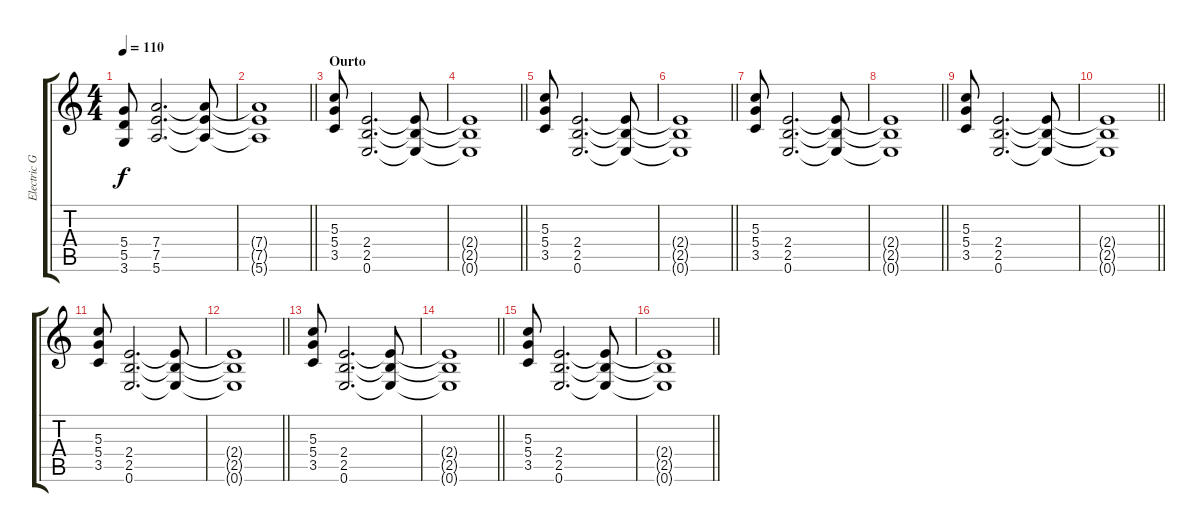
\track ("Electric Guitar " "Electric G") {instrument overdrivenguitar}
\staff {score tabs}
\tuning (E4 B3 G3 D3 A2 E2) {hide}
\ts (4 4)
\tempo 110
\clef g2
\ks c
(5.4 5.5 3.6).8{dy f} (7.4 7.5 5.6).2{d} (7.4{t} 7.5{t} 5.6{t}).8 |
\barLineRight lightlight
(7.4{t} 7.5{t} 5.6{t}).1 |
\section ("" "Ourto")
(5.3 5.4 3.5).8 (2.4 2.5 0.6).2{d} (2.4{t} 2.5{t} 0.6{t}).8 |
\barLineRight lightlight
(2.4{t} 2.5{t} 0.6{t}).1 |
(5.3 5.4 3.5).8 (2.4 2.5 0.6).2{d} (2.4{t} 2.5{t} 0.6{t}).8 |
\barLineRight lightlight
(2.4{t} 2.5{t} 0.6{t}).1 |
\section ("" "")
(5.3 5.4 3.5).8 (2.4 2.5 0.6).2{d} (2.4{t} 2.5{t} 0.6{t}).8 |
\barLineRight lightlight
(2.4{t} 2.5{t} 0.6{t}).1 |
(5.3 5.4 3.5).8 (2.4 2.5 0.6).2{d} (2.4{t} 2.5{t} 0.6{t}).8 |
\barLineRight lightlight
(2.4{t} 2.5{t} 0.6{t}).1 |
\section ("" "")
(5.3 5.4 3.5).8{volume 10} (2.4 2.5 0.6).2{d} (2.4{t} 2.5{t} 0.6{t}).8 |
\barLineRight lightlight
(2.4{t} 2.5{t} 0.6{t}).1 |
(5.3 5.4 3.5).8 (2.4 2.5 0.6).2{d} (2.4{t} 2.5{t} 0.6{t}).8 |
\barLineRight lightlight
(2.4{t} 2.5{t} 0.6{t}).1 |
\section ("" "")
(5.3 5.4 3.5).8{volume 8} (2.4 2.5 0.6).2{d} (2.4{t} 2.5{t} 0.6{t}).8 |
\barLineRight lightlight
(2.4{t} 2.5{t} 0.6{t}).1
